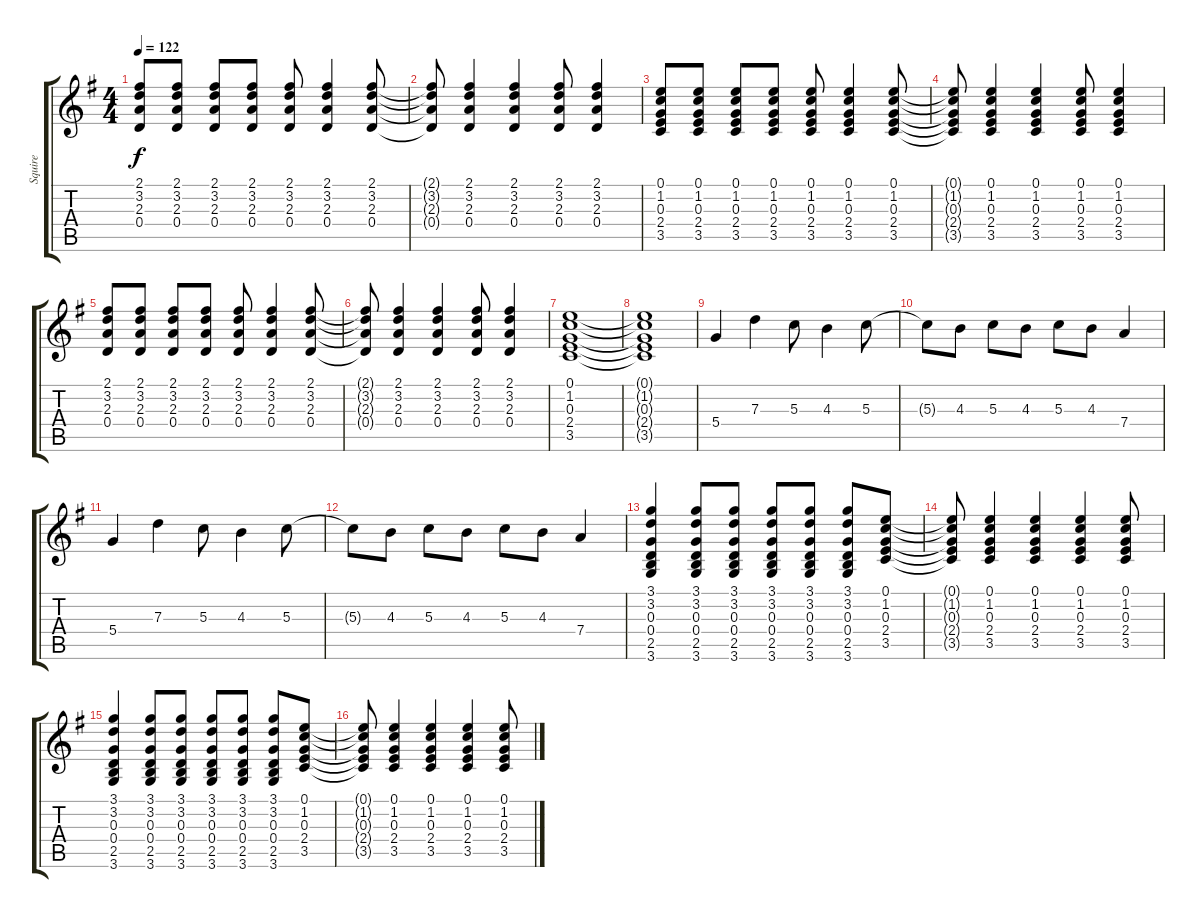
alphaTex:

\track ("Squire" "Squire") {instrument overdrivenguitar}
\staff {score tabs}
\tuning (E4 B3 G3 D3 A2 E2) {hide}
\ts (4 4)
\tempo 122
\clef g2
\ks g
(2.1 3.2 2.3 0.4).8{dy f} (2.1 3.2 2.3 0.4).8 (2.1 3.2 2.3 0.4).8 (2.1 3.2 2.3 0.4).8 (2.1 3.2 2.3 0.4).8 (2.1 3.2 2.3 0.4).4 (2.1 3.2 2.3 0.4).8 |
(2.1{t} 3.2{t} 2.3{t} 0.4{t}).8 (2.1 3.2 2.3 0.4).4 (2.1 3.2 2.3 0.4).4 (2.1 3.2 2.3 0.4).8 (2.1 3.2 2.3 0.4).4 |
(0.1 1.2 0.3 2.4 3.5).8 (0.1 1.2 0.3 2.4 3.5).8 (0.1 1.2 0.3 2.4 3.5).8 (0.1 1.2 0.3 2.4 3.5).8 (0.1 1.2 0.3 2.4 3.5).8 (0.1 1.2 0.3 2.4 3.5).4 (0.1 1.2 0.3 2.4 3.5).8 |
(0.1{t} 1.2{t} 0.3{t} 2.4{t} 3.5{t}).8 (0.1 1.2 0.3 2.4 3.5).4 (0.1 1.2 0.3 2.4 3.5).4 (0.1 1.2 0.3 2.4 3.5).8 (0.1 1.2 0.3 2.4 3.5).4 |
(2.1 3.2 2.3 0.4).8 (2.1 3.2 2.3 0.4).8 (2.1 3.2 2.3 0.4).8 (2.1 3.2 2.3 0.4).8 (2.1 3.2 2.3 0.4).8 (2.1 3.2 2.3 0.4).4 (2.1 3.2 2.3 0.4).8 |
(2.1{t} 3.2{t} 2.3{t} 0.4{t}).8 (2.1 3.2 2.3 0.4).4 (2.1 3.2 2.3 0.4).4 (2.1 3.2 2.3 0.4).8 (2.1 3.2 2.3 0.4).4 |
(0.1 1.2 0.3 2.4 3.5).1 |
(0.1{t} 1.2{t} 0.3{t} 2.4{t} 3.5{t}).1 |
5.4.4 7.3.4 5.3.8 4.3.4 5.3.8 |
5.3{t}.8 4.3.8 5.3.8 4.3.8 5.3.8 4.3.8 7.4.4 |
5.4.4 7.3.4 5.3.8 4.3.4 5.3.8 |
5.3{t}.8 4.3.8 5.3.8 4.3.8 5.3.8 4.3.8 7.4.4 |
(3.1 3.2 0.3 0.4 2.5 3.6).4 (3.1 3.2 0.3 0.4 2.5 3.6).8 (3.1 3.2 0.3 0.4 2.5 3.6).8 (3.1 3.2 0.3 0.4 2.5 3.6).8 (3.1 3.2 0.3 0.4 2.5 3.6).8 (3.1 3.2 0.3 0.4 2.5 3.6).8 (0.1 1.2 0.3 2.4 3.5).8 |
(0.1{t} 1.2{t} 0.3{t} 2.4{t} 3.5{t}).8 (0.1 1.2 0.3 2.4 3.5).4 (0.1 1.2 0.3 2.4 3.5).4 (0.1 1.2 0.3 2.4 3.5).4 (0.1 1.2 0.3 2.4 3.5).8 |
(3.1 3.2 0.3 0.4 2.5 3.6).4 (3.1 3.2 0.3 0.4 2.5 3.6).8 (3.1 3.2 0.3 0.4 2.5 3.6).8 (3.1 3.2 0.3 0.4 2.5 3.6).8 (3.1 3.2 0.3 0.4 2.5 3.6).8 (3.1 3.2 0.3 0.4 2.5 3.6).8 (0.1 1.2 0.3 2.4 3.5).8 |
(0.1{t} 1.2{t} 0.3{t} 2.4{t} 3.5{t}).8 (0.1 1.2 0.3 2.4 3.5).4 (0.1 1.2 0.3 2.4 3.5).4 (0.1 1.2 0.3 2.4 3.5).4 (0.1 1.2 0.3 2.4 3.5).8
